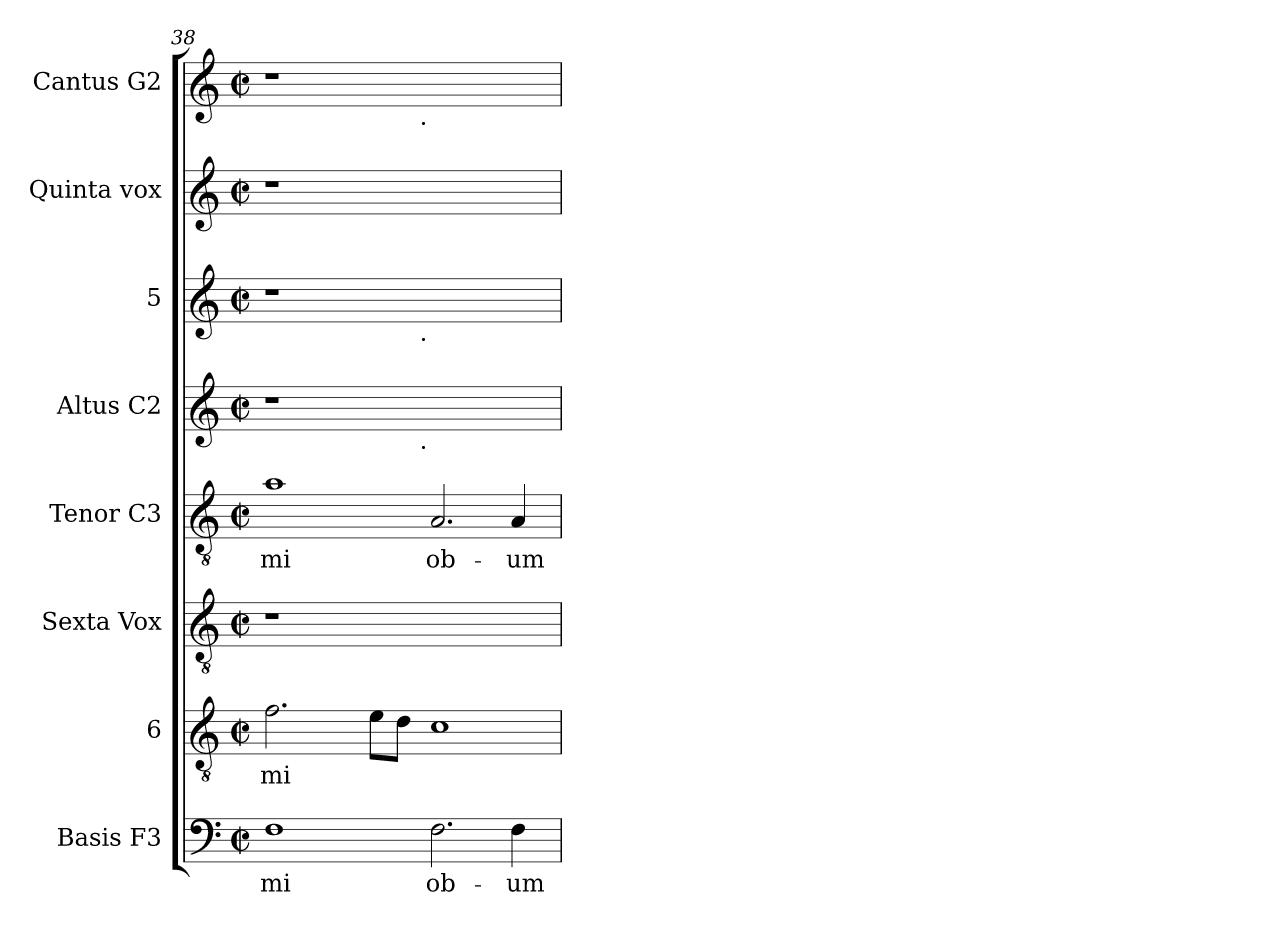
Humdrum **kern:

**kern	**text	**kern	**text	**kern	**kern	**text	**kern	**kern	**kern	**kern
*part8	*part8	*part7	*part7	*part6	*part5	*part5	*part4	*part3	*part2	*part1
*staff8	*staff8	*staff7	*staff7	*staff6	*staff5	*staff5	*staff4	*staff3	*staff2	*staff1
*I"Basis  F3	*	*I"6	*	*I"Sexta  Vox	*I"Tenor  C3	*	*I"Altus  C2	*I"5	*I"Quinta  vox	*I"Cantus  G2
*I'B	*	*	*	*	*I'T	*	*I'A	*	*	*I'C
!!LO:LB:g=z
*clefF4	*	*clefGv2	*	*clefGv2	*clefGv2	*	*clefG2	*clefG2	*clefG2	*clefG2
*k[]	*	*k[]	*	*k[]	*k[]	*	*k[]	*k[]	*k[]	*k[]
*C:	*	*C:	*	*C:	*C:	*	*C:	*C:	*C:	*C:
*M2/2	*	*M2/2	*	*M2/2	*M2/2	*	*M2/2	*M2/2	*M2/2	*M2/2
*met(c|)	*	*met(c|)	*	*met(c|)	*met(c|)	*	*met(c|)	*met(c|)	*met(c|)	*met(c|)
=38	=38	=38	=38	=38	=38	=38	=38	=38	=38	=38
!	!LO:LY:b:cj	!	!LO:LY:b:cj	!	!	!LO:LY:b:cj	!	!	!	!
*	*	*	*	*	*	*	*^	*^	*	*^
1F	-mi	2.f\	-mi	1r	1a	-mi	1r	2ryy	1r	2ryy	1r	1r	2ryy
.	.	.	.	.	.	.	.	4...ryy	.	4...ryy	.	.	4...ryy
!	!	!	!LO:LY:b:cj	!	!	!	!	!	!	!	!	!	!
.	.	8e\L	.	.	.	.	.	.	.	.	.	.	.
!	!	!	!LO:LY:b:cj	!	!	!	!	!	!	!	!	!	!
.	.	8d\J	.	.	.	.	.	.	.	.	.	.	.
!	!	!	!	!	!	!	!	!	!	!	!	!	!LO:TX:b:t=.
!	!	!	!	!	!	!	!	!	!	!LO:TX:b:t=.	!	!	!
!	!	!	!	!	!	!	!	!LO:TX:b:t=.	!	!	!	!	!
.	.	.	.	.	.	.	.	1ryy	.	1ryy	.	.	1ryy
!	!LO:LY:b:cj	!	!LO:LY:b:cj	!	!	!LO:LY:b:cj	!	!	!	!	!	!	!
2.F\	ob-	1c	.	1ryy	2.A/	ob-	1ryy	.	1ryy	.	1ryy	1ryy	.
!	!LO:LY:b:cj	!	!	!	!	!LO:LY:b:cj	!	!	!	!	!	!	!
4F\	-um-	.	.	.	4A/	-um-	.	.	.	.	.	.	.
.	.	.	.	.	.	.	.	32ryy	.	32ryy	.	.	32ryy
*	*	*	*	*	*	*	*v	*v	*	*	*	*v	*v
*	*	*	*	*	*	*	*	*v	*v	*	*
=	=	=	=	=	=	=	=	=	=	=
*-	*-	*-	*-	*-	*-	*-	*-	*-	*-	*-
